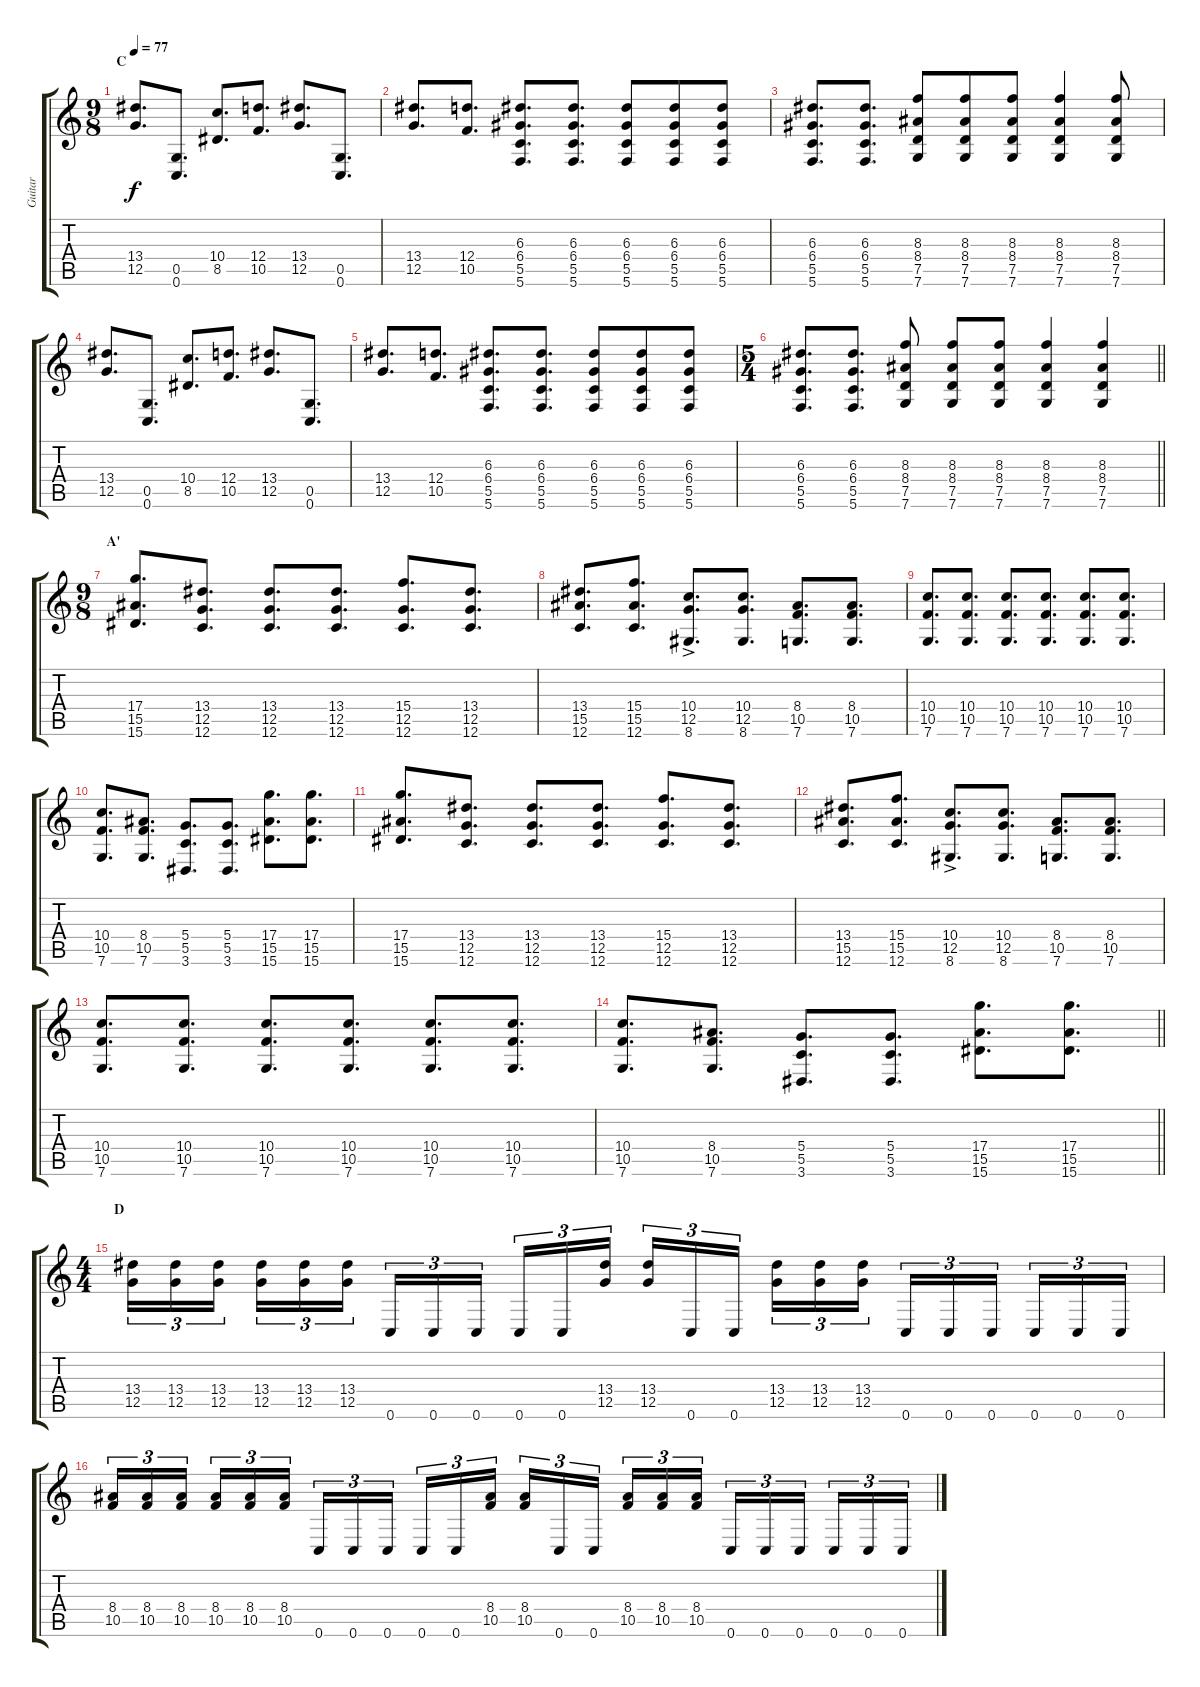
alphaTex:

\track ("Guitar" "Guitar") {instrument distortionguitar}
\staff {score tabs}
\tuning (G4 E4 A3 D3 G2 C2) {hide}
\ts (9 8)
\section ("" "C")
\tempo 77
\clef g2
\ks c
(13.4 12.5).8{d dy f} (0.5 0.6).8{d} (10.4 8.5).8{d} (12.4 10.5).8{d} (13.4 12.5).8{d} (0.5 0.6).8{d} |
(13.4 12.5).8{d} (12.4 10.5).8{d} (6.3 6.4 5.5 5.6).8{d} (6.3 6.4 5.5 5.6).8{d} (6.3 6.4 5.5 5.6).8 (6.3 6.4 5.5 5.6).8 (6.3 6.4 5.5 5.6).8 |
(6.3 6.4 5.5 5.6).8{d} (6.3 6.4 5.5 5.6).8{d} (8.3 8.4 7.5 7.6).8 (8.3 8.4 7.5 7.6).8 (8.3 8.4 7.5 7.6).8 (8.3 8.4 7.5 7.6).4 (8.3 8.4 7.5 7.6).8 |
(13.4 12.5).8{d} (0.5 0.6).8{d} (10.4 8.5).8{d} (12.4 10.5).8{d} (13.4 12.5).8{d} (0.5 0.6).8{d} |
(13.4 12.5).8{d} (12.4 10.5).8{d} (6.3 6.4 5.5 5.6).8{d} (6.3 6.4 5.5 5.6).8{d} (6.3 6.4 5.5 5.6).8 (6.3 6.4 5.5 5.6).8 (6.3 6.4 5.5 5.6).8 |
\ts (5 4)
\barLineRight lightlight
(6.3 6.4 5.5 5.6).8{d} (6.3 6.4 5.5 5.6).8{d} (8.3 8.4 7.5 7.6).8 (8.3 8.4 7.5 7.6).8 (8.3 8.4 7.5 7.6).8 (8.3 8.4 7.5 7.6).4 (8.3 8.4 7.5 7.6).4 |
\ts (9 8)
\section ("" "A'")
(17.4 15.5 15.6).8{d} (13.4 12.5 12.6).8{d} (13.4 12.5 12.6).8{d} (13.4 12.5 12.6).8{d} (15.4 12.5 12.6).8{d} (13.4 12.5 12.6).8{d} |
(13.4 15.5 12.6).8{d} (15.4 15.5 12.6).8{d} (10.4{ac} 12.5{ac} 8.6{ac}).8{d} (10.4 12.5 8.6).8{d} (8.4 10.5 7.6).8{d} (8.4 10.5 7.6).8{d} |
(10.4 10.5 7.6).8{d} (10.4 10.5 7.6).8{d} (10.4 10.5 7.6).8{d} (10.4 10.5 7.6).8{d} (10.4 10.5 7.6).8{d} (10.4 10.5 7.6).8{d} |
(10.4 10.5 7.6).8{d} (8.4 10.5 7.6).8{d} (5.4 5.5 3.6).8{d} (5.4 5.5 3.6).8{d} (17.4 15.5 15.6).8{d} (17.4 15.5 15.6).8{d} |
(17.4 15.5 15.6).8{d} (13.4 12.5 12.6).8{d} (13.4 12.5 12.6).8{d} (13.4 12.5 12.6).8{d} (15.4 12.5 12.6).8{d} (13.4 12.5 12.6).8{d} |
(13.4 15.5 12.6).8{d} (15.4 15.5 12.6).8{d} (10.4{ac} 12.5{ac} 8.6{ac}).8{d} (10.4 12.5 8.6).8{d} (8.4 10.5 7.6).8{d} (8.4 10.5 7.6).8{d} |
(10.4 10.5 7.6).8{d} (10.4 10.5 7.6).8{d} (10.4 10.5 7.6).8{d} (10.4 10.5 7.6).8{d} (10.4 10.5 7.6).8{d} (10.4 10.5 7.6).8{d} |
\barLineRight lightlight
(10.4 10.5 7.6).8{d} (8.4 10.5 7.6).8{d} (5.4 5.5 3.6).8{d} (5.4 5.5 3.6).8{d} (17.4 15.5 15.6).8{d} (17.4 15.5 15.6).8{d} |
\ts (4 4)
\section ("" "D")
(13.4 12.5).16{tu (3 2)} (13.4 12.5).16{tu (3 2)} (13.4 12.5).16{tu (3 2) beam splitsecondary} (13.4 12.5).16{tu (3 2)} (13.4 12.5).16{tu (3 2)} (13.4 12.5).16{tu (3 2)} 0.6.16{tu (3 2)} 0.6.16{tu (3 2)} 0.6.16{tu (3 2) beam splitsecondary} 0.6.16{tu (3 2)} 0.6.16{tu (3 2)} (13.4 12.5).16{tu (3 2)} (13.4 12.5).16{tu (3 2)} 0.6.16{tu (3 2)} 0.6.16{tu (3 2) beam splitsecondary} (13.4 12.5).16{tu (3 2)} (13.4 12.5).16{tu (3 2)} (13.4 12.5).16{tu (3 2)} 0.6.16{tu (3 2)} 0.6.16{tu (3 2)} 0.6.16{tu (3 2) beam splitsecondary} 0.6.16{tu (3 2)} 0.6.16{tu (3 2)} 0.6.16{tu (3 2)} |
(8.4 10.5).16{tu (3 2)} (8.4 10.5).16{tu (3 2)} (8.4 10.5).16{tu (3 2) beam splitsecondary} (8.4 10.5).16{tu (3 2)} (8.4 10.5).16{tu (3 2)} (8.4 10.5).16{tu (3 2)} 0.6.16{tu (3 2)} 0.6.16{tu (3 2)} 0.6.16{tu (3 2) beam splitsecondary} 0.6.16{tu (3 2)} 0.6.16{tu (3 2)} (8.4 10.5).16{tu (3 2)} (8.4 10.5).16{tu (3 2)} 0.6.16{tu (3 2)} 0.6.16{tu (3 2) beam splitsecondary} (8.4 10.5).16{tu (3 2)} (8.4 10.5).16{tu (3 2)} (8.4 10.5).16{tu (3 2)} 0.6.16{tu (3 2)} 0.6.16{tu (3 2)} 0.6.16{tu (3 2) beam splitsecondary} 0.6.16{tu (3 2)} 0.6.16{tu (3 2)} 0.6.16{tu (3 2)}
